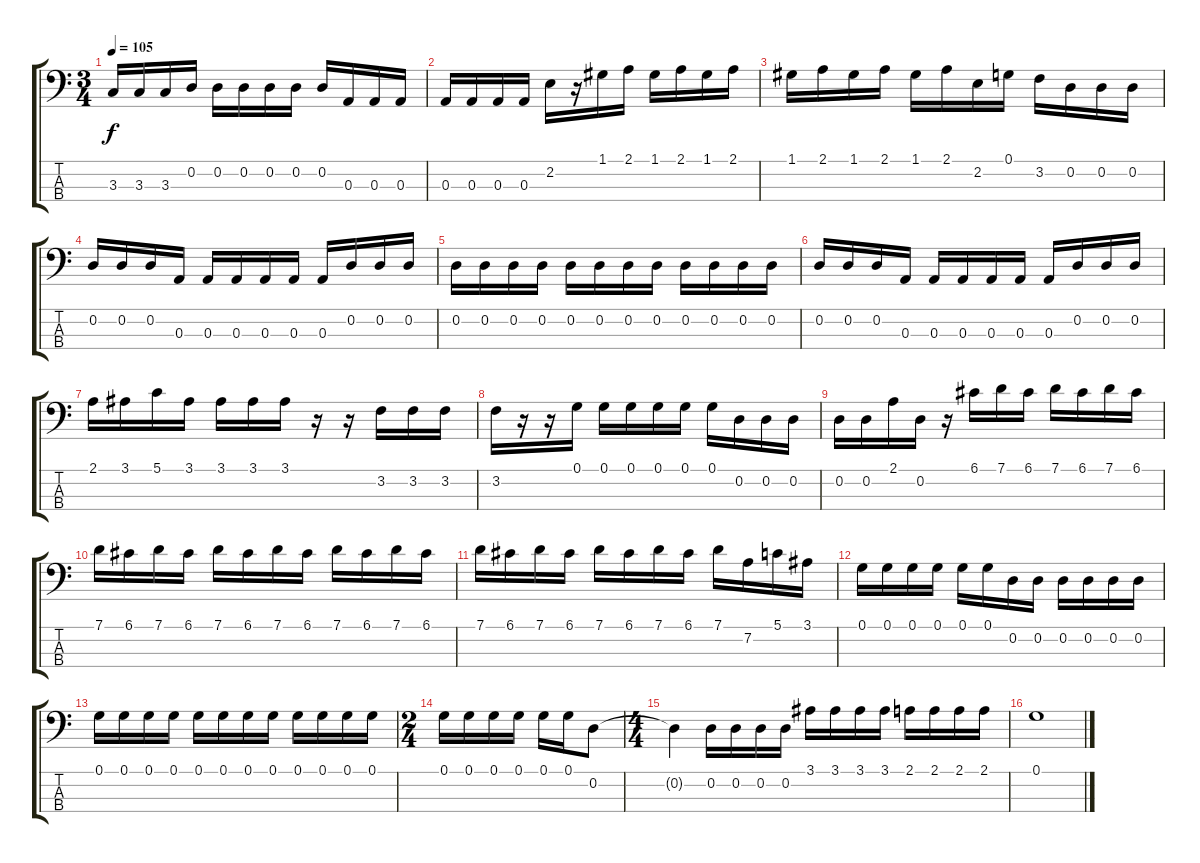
\track "" {instrument electricbassfinger}
\staff {score tabs}
\tuning (G2 D2 A1 E1) {hide}
\ts (3 4)
\tempo 105
\clef f4
\ks c
3.3.16{dy f} 3.3.16 3.3.16 0.2.16 0.2.16 0.2.16 0.2.16 0.2.16 0.2.16 0.3.16 0.3.16 0.3.16 |
0.3.16 0.3.16 0.3.16 0.3.16 2.2.16 r.16 1.1.16 2.1.16 1.1.16 2.1.16 1.1.16 2.1.16 |
1.1.16 2.1.16 1.1.16 2.1.16 1.1.16 2.1.16 2.2.16 0.1.16 3.2.16 0.2.16 0.2.16 0.2.16 |
0.2.16 0.2.16 0.2.16 0.3.16 0.3.16 0.3.16 0.3.16 0.3.16 0.3.16 0.2.16 0.2.16 0.2.16 |
0.2.16 0.2.16 0.2.16 0.2.16 0.2.16 0.2.16 0.2.16 0.2.16 0.2.16 0.2.16 0.2.16 0.2.16 |
0.2.16 0.2.16 0.2.16 0.3.16 0.3.16 0.3.16 0.3.16 0.3.16 0.3.16 0.2.16 0.2.16 0.2.16 |
2.1.16 3.1.16 5.1.16 3.1.16 3.1.16 3.1.16 3.1.16 r.16 r.16 3.2.16 3.2.16 3.2.16 |
3.2.16 r.16 r.16 0.1.16 0.1.16 0.1.16 0.1.16 0.1.16 0.1.16 0.2.16 0.2.16 0.2.16 |
0.2.16 0.2.16 2.1.16 0.2.16 r.16 6.1.16 7.1.16 6.1.16 7.1.16 6.1.16 7.1.16 6.1.16 |
7.1.16 6.1.16 7.1.16 6.1.16 7.1.16 6.1.16 7.1.16 6.1.16 7.1.16 6.1.16 7.1.16 6.1.16 |
7.1.16 6.1.16 7.1.16 6.1.16 7.1.16 6.1.16 7.1.16 6.1.16 7.1.16 7.2.16 5.1.16 3.1.16 |
0.1.16 0.1.16 0.1.16 0.1.16 0.1.16 0.1.16 0.2.16 0.2.16 0.2.16 0.2.16 0.2.16 0.2.16 |
0.1.16 0.1.16 0.1.16 0.1.16 0.1.16 0.1.16 0.1.16 0.1.16 0.1.16 0.1.16 0.1.16 0.1.16 |
\ts (2 4)
0.1.16 0.1.16 0.1.16 0.1.16 0.1.16 0.1.16 0.2.8 |
\ts (4 4)
0.2{t}.4 0.2.16 0.2.16 0.2.16 0.2.16 3.1.16 3.1.16 3.1.16 3.1.16 2.1.16 2.1.16 2.1.16 2.1.16 |
0.1.1
